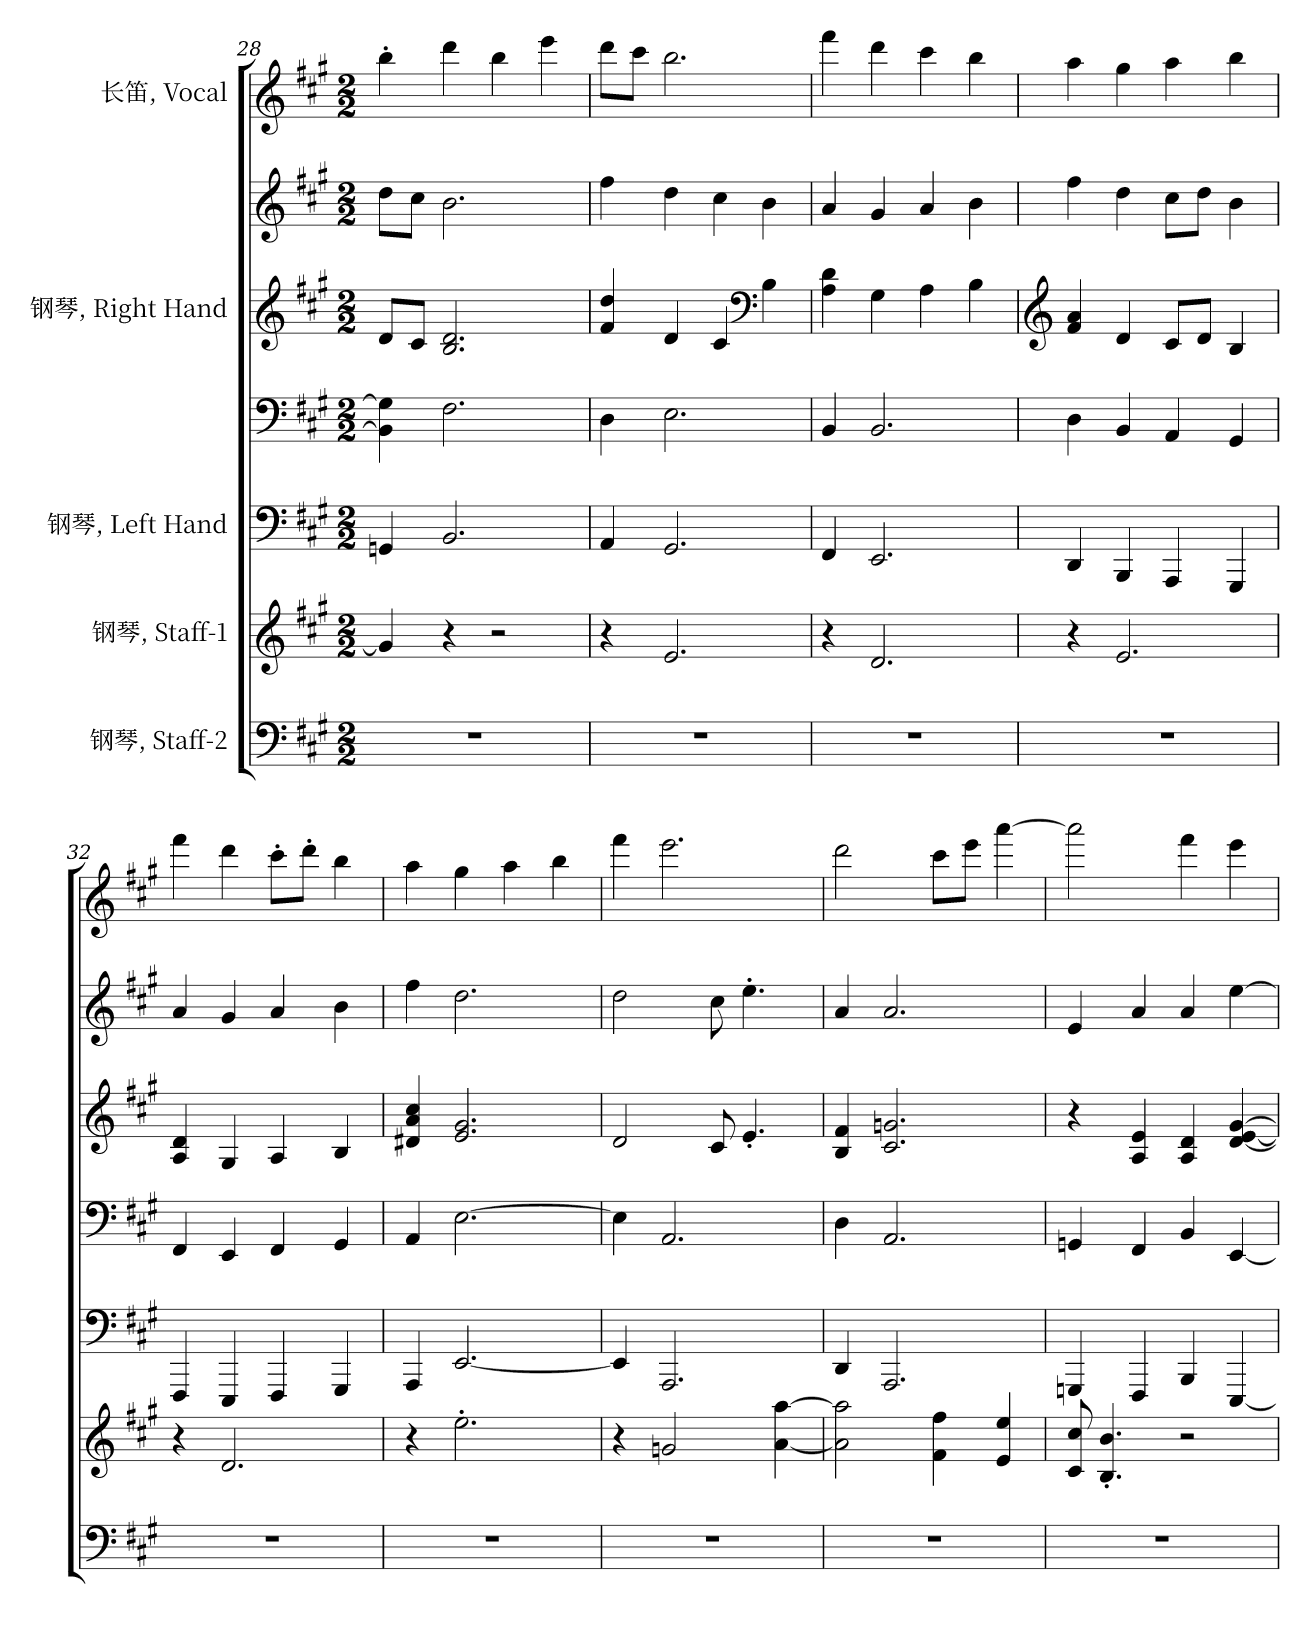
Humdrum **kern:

**kern	**kern	**kern	**kern	**kern	**kern	**kern
*part5	*part4	*part3	*part3	*part2	*part2	*part1
*staff7	*staff6	*staff5	*staff4	*staff3	*staff2	*staff1
*I"钢琴, Staff-2	*I"钢琴, Staff-1	*I"钢琴, Left Hand	*	*I"钢琴, Right Hand	*	*I"长笛, Vocal
!!LO:PB:g=z
*clefF4	*clefG2	*clefF4	*clefF4	*clefG2	*clefG2	*clefG2
*k[f#c#g#]	*k[f#c#g#]	*k[f#c#g#]	*k[f#c#g#]	*k[f#c#g#]	*k[f#c#g#]	*k[f#c#g#]
*M2/2	*M2/2	*M2/2	*M2/2	*M2/2	*M2/2	*M2/2
=28	=28	=28	=28	=28	=28	=28
1r	4g/]	4GGn/	4BB\] 4G\]	8d/L	8dd\L	4bb'\
.	.	.	.	8c#/J	8cc#\J	.
.	4r	2.BB/	2.F#\	2.B/ 2.d/	2.b\	4ddd\
.	2r	.	.	.	.	4bb\
.	.	.	.	.	.	4eee\
=29	=29	=29	=29	=29	=29	=29
1r	4r	4AA/	4D\	4f#/ 4dd/	4ff#\	8ddd\L
.	.	.	.	.	.	8ccc#\J
.	2.e/	2.GG#/	2.E\	4d/	4dd\	2.bb\
.	.	.	.	4c#/	4cc#\	.
*	*	*	*	*clefF4	*	*
.	.	.	.	4B\	4b\	.
=30	=30	=30	=30	=30	=30	=30
1r	4r	4FF#/	4BB/	4A\ 4d\	4a/	4fff#\
.	2.d/	2.EE/	2.BB/	4G#\	4g#/	4ddd\
.	.	.	.	4A\	4a/	4ccc#\
.	.	.	.	4B\	4b\	4bb\
=31	=31	=31	=31	=31	=31	=31
*	*	*	*	*clefG2	*	*
1r	4r	4DD/	4D\	4f#/ 4a/	4ff#\	4aa\
.	2.e/	4BBB/	4BB/	4d/	4dd\	4gg#\
.	.	4AAA/	4AA/	8c#/L	8cc#\L	4aa\
.	.	.	.	8d/J	8dd\J	.
.	.	4GGG#/	4GG#/	4B/	4b\	4bb\
=32	=32	=32	=32	=32	=32	=32
1r	4r	4FFF#/	4FF#/	4A/ 4d/	4a/	4fff#\
.	2.d/	4EEE/	4EE/	4G#/	4g#/	4ddd\
.	.	4FFF#/	4FF#/	4A/	4a/	8ccc#'\L
.	.	.	.	.	.	8ddd'\J
.	.	4GGG#/	4GG#/	4B/	4b\	4bb\
!!LO:PB:g=z
=33	=33	=33	=33	=33	=33	=33
1r	4r	4AAA/	4AA/	4d#X/ 4a/ 4cc#/	4ff#\	4aa\
.	2.ee'\	[2.EE/	[2.E\	2.e/ 2.g#/	2.dd\	4gg#\
.	.	.	.	.	.	4aa\
.	.	.	.	.	.	4bb\
=34	=34	=34	=34	=34	=34	=34
1r	4r	4EE/]	4E\]	2d/	2dd\	4fff#\
.	2gn/	2.AAA/	2.AA/	.	.	2.eee\
.	.	.	.	8c#/	8cc#\	.
.	.	.	.	4.e'/	4.ee'\	.
.	[4a\ [4aa\	.	.	.	.	.
=35	=35	=35	=35	=35	=35	=35
1r	2a\] 2aa\]	4DD/	4D\	4B/ 4f#/	4a/	2ddd\
.	.	2.AAA/	2.AA/	2.c#/ 2.gn/	2.a/	.
.	4f#\ 4ff#\	.	.	.	.	8ccc#\L
.	.	.	.	.	.	8eee\J
.	4e/ 4ee/	.	.	.	.	[4aaa\
=36	=36	=36	=36	=36	=36	=36
1r	8c#/ 8cc#/	4GGGn/	4GGn/	4r	4e/	2aaa\]
.	4.B/' 4.b/'	.	.	.	.	.
.	.	4FFF#/	4FF#/	4A/ 4e/	4a/	.
.	2r	4BBB/	4BB/	4A/ 4d/	4a/	4fff#\
.	.	[4EEE/	[4EE/	[4d/ [4e/ [4g#/	[4ee\	4eee\
=	=	=	=	=	=	=
*-	*-	*-	*-	*-	*-	*-
